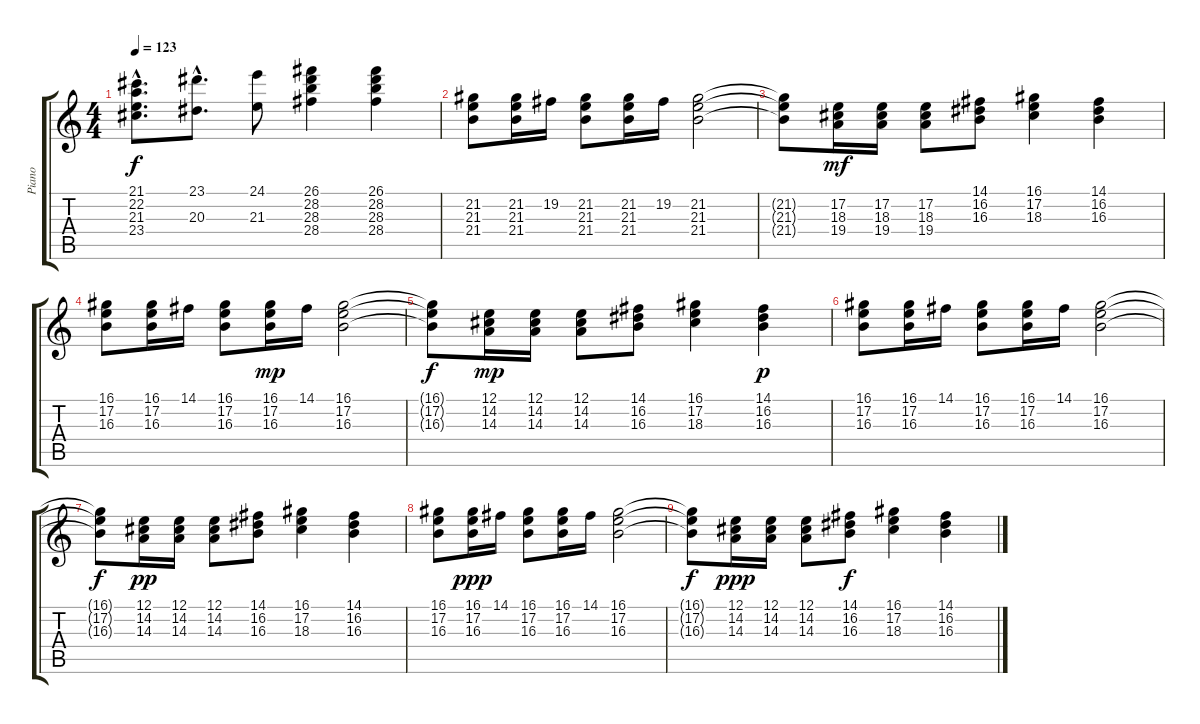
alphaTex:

\track ("Piano" "Piano") {instrument acousticgrandpiano}
\staff {score tabs}
\tuning (E4 B3 G3 D3 A2 E2) {hide}
\ts (4 4)
\tempo 123
\clef g2
\ks c
(21.1{hac} 22.2{hac} 21.3{hac} 23.4{hac}).8{d dy f} (23.1{hac} 20.3{hac}).8{d} (24.1 21.3).8 (26.1 28.2 28.3 28.4).4 (26.1 28.2 28.3 28.4).4 |
(21.2 21.3 21.4).8 (21.2 21.3 21.4).16 19.2.16 (21.2 21.3 21.4).8 (21.2 21.3 21.4).16 19.2.16 (21.2 21.3 21.4).2 |
(21.2{t} 21.3{t} 21.4{t}).8 (17.2 18.3 19.4).16{dy mf} (17.2 18.3 19.4).16 (17.2 18.3 19.4).8 (14.1 16.2 16.3).8 (16.1 17.2 18.3).4 (14.1 16.2 16.3).4 |
(16.1 17.2 16.3).8 (16.1 17.2 16.3).16 14.1.16 (16.1 17.2 16.3).8 (16.1 17.2 16.3).16{dy mp} 14.1.16 (16.1 17.2 16.3).2 |
(16.1{t} 17.2{t} 16.3{t}).8{dy f} (12.1 14.2 14.3).16{dy mp} (12.1 14.2 14.3).16 (12.1 14.2 14.3).8 (14.1 16.2 16.3).8 (16.1 17.2 18.3).4 (14.1 16.2 16.3).4{dy p} |
(16.1 17.2 16.3).8 (16.1 17.2 16.3).16 14.1.16 (16.1 17.2 16.3).8 (16.1 17.2 16.3).16 14.1.16 (16.1 17.2 16.3).2 |
(16.1{t} 17.2{t} 16.3{t}).8{dy f} (12.1 14.2 14.3).16{dy pp volume 12} (12.1 14.2 14.3).16{volume 11} (12.1 14.2 14.3).8 (14.1 16.2 16.3).8 (16.1 17.2 18.3).4{volume 10} (14.1 16.2 16.3).4{volume 10} |
(16.1 17.2 16.3).8{volume 10} (16.1 17.2 16.3).16{dy ppp volume 9} 14.1.16{volume 8} (16.1 17.2 16.3).8 (16.1 17.2 16.3).16{volume 8} 14.1.16 (16.1 17.2 16.3).2 |
(16.1{t} 17.2{t} 16.3{t}).8{dy f} (12.1 14.2 14.3).16{dy ppp volume 7} (12.1 14.2 14.3).16 (12.1 14.2 14.3).8 (14.1 16.2 16.3).8{dy f volume 7} (16.1 17.2 18.3).4{volume 6} (14.1 16.2 16.3).4{volume 5}
